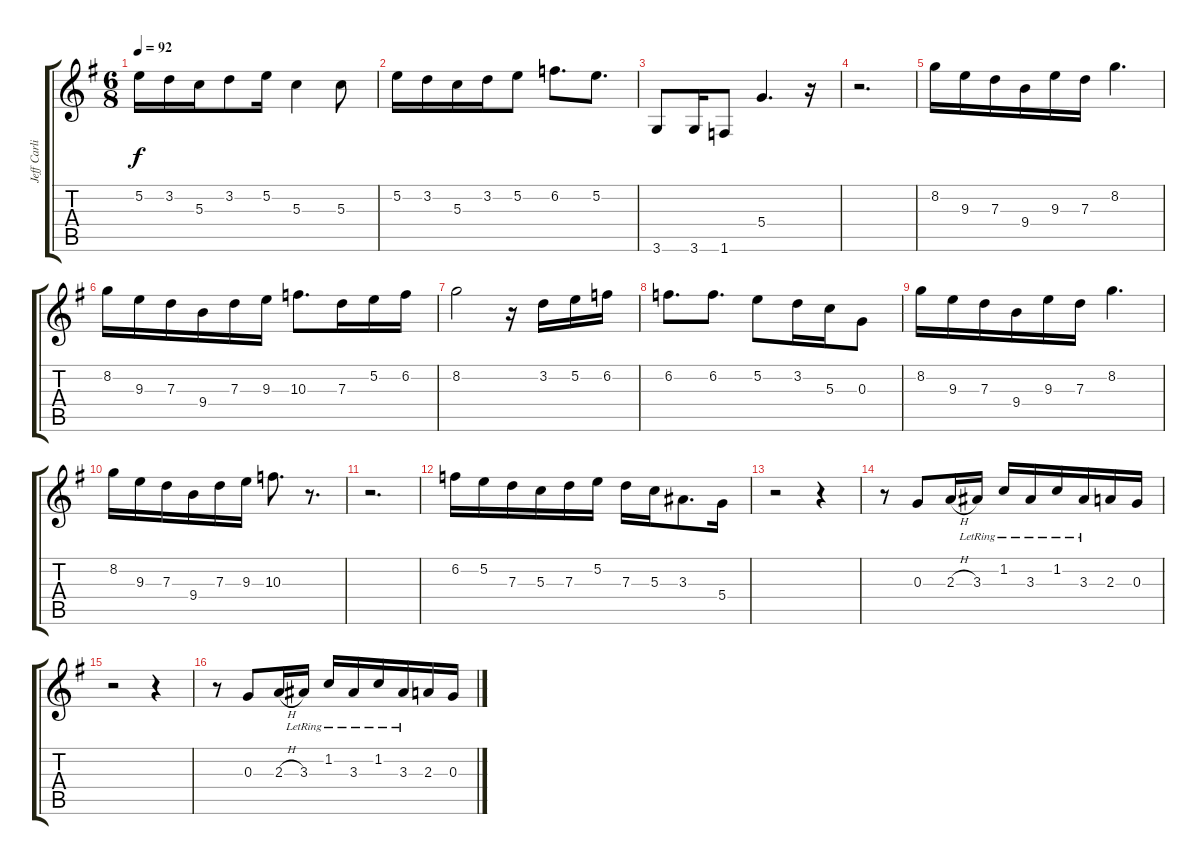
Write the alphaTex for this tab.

\track ("Jeff Carlisi Guitar II" "Jeff Carli") {instrument overdrivenguitar}
\staff {score tabs}
\tuning (E4 B3 G3 D3 A2 E2) {hide}
\ts (6 8)
\tempo 92
\clef g2
\ks g
5.2.16{dy f} 3.2.16 5.3.16 3.2.8 5.2.16 5.3.4 5.3.8 |
5.2.16 3.2.16 5.3.16 3.2.16 5.2.8 6.2.8{d} 5.2.8{d} |
3.6.8 3.6.16 1.6.8 5.4.4{d} r.16 |
r.2{d} |
8.2.16 9.3.16 7.3.16 9.4.16 9.3.16 7.3.16 8.2.4{d} |
8.2.16 9.3.16 7.3.16 9.4.16 7.3.16 9.3.16 10.3.8{d} 7.3.16 5.2.16 6.2.16 |
8.2.2 r.16 3.2.16 5.2.16 6.2.16 |
6.2.8{d} 6.2.8{d} 5.2.8 3.2.16 5.3.16 0.3.8 |
8.2.16 9.3.16 7.3.16 9.4.16 9.3.16 7.3.16 8.2.4{d} |
8.2.16 9.3.16 7.3.16 9.4.16 7.3.16 9.3.16 10.3.8{d} r.8{d} |
r.2{d} |
6.2.16 5.2.16 7.3.16 5.3.16 7.3.16 5.2.16 7.3.16 5.3.16 3.3.8{d} 5.4.16 |
r.2 r.4 |
r.8 0.3.8{volume 11} 2.3{h}.16 3.3{lr}.16 1.2{lr}.16 3.3{lr}.16 1.2{lr}.16 3.3{lr}.16 2.3.16 0.3.16 |
r.2 r.4 |
r.8 0.3.8 2.3{h}.16 3.3{lr}.16 1.2{lr}.16 3.3{lr}.16 1.2{lr}.16 3.3{lr}.16 2.3.16 0.3.16
